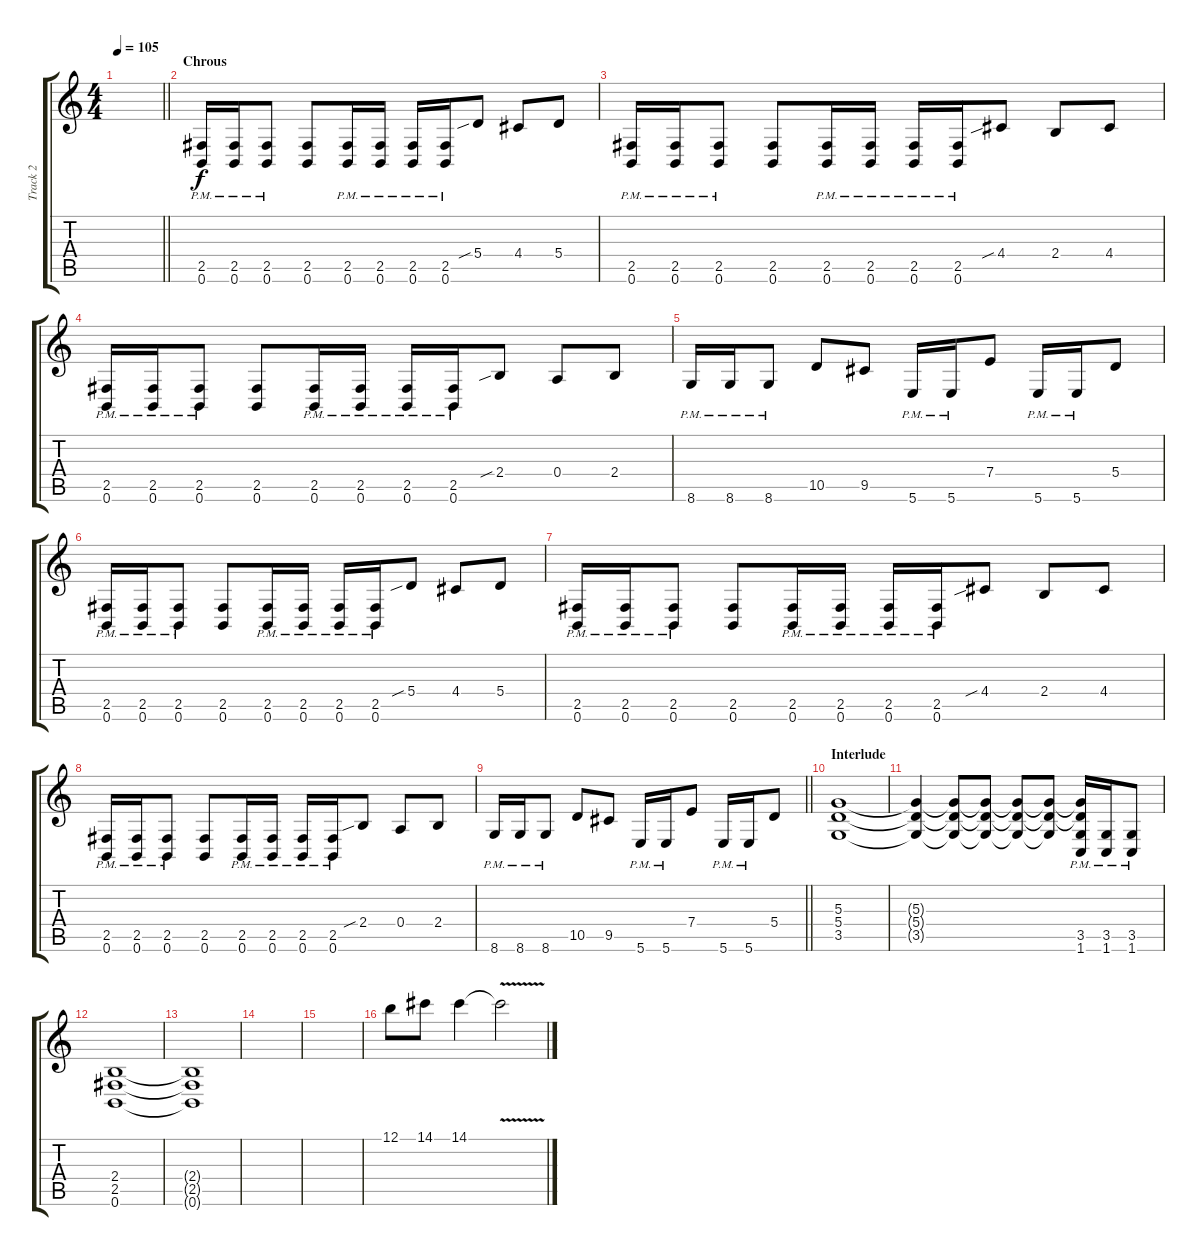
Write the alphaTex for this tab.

\track ("Track 2" "Track 2") {instrument distortionguitar}
\staff {score tabs}
\tuning (B3 Gb3 D3 A2 E2 B1) {hide}
\ts (4 4)
\tempo 105
\clef g2
\barLineRight lightlight
\ks c
|
\section ("" "Chrous")
(2.5{pm} 0.6{pm}).16 (2.5{pm} 0.6{pm}).16 (2.5{pm} 0.6{pm}).8 (2.5 0.6).8 (2.5{pm} 0.6{pm}).16 (2.5{pm} 0.6{pm}).16 (2.5{pm} 0.6{pm}).16 (2.5{pm} 0.6{pm}).16 5.4{sib}.8 4.4.8 5.4.8 |
(2.5{pm} 0.6{pm}).16 (2.5{pm} 0.6{pm}).16 (2.5{pm} 0.6{pm}).8 (2.5 0.6).8 (2.5{pm} 0.6{pm}).16 (2.5{pm} 0.6{pm}).16 (2.5{pm} 0.6{pm}).16 (2.5{pm} 0.6{pm}).16 4.4{sib}.8 2.4.8 4.4.8 |
(2.5{pm} 0.6{pm}).16 (2.5{pm} 0.6{pm}).16 (2.5{pm} 0.6{pm}).8 (2.5 0.6).8 (2.5{pm} 0.6{pm}).16 (2.5{pm} 0.6{pm}).16 (2.5{pm} 0.6{pm}).16 (2.5{pm} 0.6{pm}).16 2.4{sib}.8 0.4.8 2.4.8 |
8.6{pm}.16 8.6{pm}.16 8.6{pm}.8 10.5.8 9.5.8 5.6{pm}.16 5.6{pm}.16 7.4.8 5.6{pm}.16 5.6{pm}.16 5.4.8 |
(2.5{pm} 0.6{pm}).16 (2.5{pm} 0.6{pm}).16 (2.5{pm} 0.6{pm}).8 (2.5 0.6).8 (2.5{pm} 0.6{pm}).16 (2.5{pm} 0.6{pm}).16 (2.5{pm} 0.6{pm}).16 (2.5{pm} 0.6{pm}).16 5.4{sib}.8 4.4.8 5.4.8 |
(2.5{pm} 0.6{pm}).16 (2.5{pm} 0.6{pm}).16 (2.5{pm} 0.6{pm}).8 (2.5 0.6).8 (2.5{pm} 0.6{pm}).16 (2.5{pm} 0.6{pm}).16 (2.5{pm} 0.6{pm}).16 (2.5{pm} 0.6{pm}).16 4.4{sib}.8 2.4.8 4.4.8 |
(2.5{pm} 0.6{pm}).16 (2.5{pm} 0.6{pm}).16 (2.5{pm} 0.6{pm}).8 (2.5 0.6).8 (2.5{pm} 0.6{pm}).16 (2.5{pm} 0.6{pm}).16 (2.5{pm} 0.6{pm}).16 (2.5{pm} 0.6{pm}).16 2.4{sib}.8 0.4.8 2.4.8 |
\barLineRight lightlight
8.6{pm}.16 8.6{pm}.16 8.6{pm}.8 10.5.8 9.5.8 5.6{pm}.16 5.6{pm}.16 7.4.8 5.6{pm}.16 5.6{pm}.16 5.4.8 |
\section ("" "Interlude")
(5.3 5.4 3.5).1 |
(5.3{t} 5.4{t} 3.5{t}).4 (5.3{t} 5.4{t} 3.5{t}).8 (5.3{t} 5.4{t} 3.5{t}).8 (5.3{t} 5.4{t} 3.5{t}).8 (5.3{t} 5.4{t} 3.5{t}).8 (5.3{t} 5.4{t} 3.5{pm} 1.6{pm}).16 (3.5{pm} 1.6{pm}).16 (3.5{pm} 1.6{pm}).8 |
(2.4 2.5 0.6).1 |
(2.4{t} 2.5{t} 0.6{t}).1 |
|
|
12.1.8 14.1.8 14.1.4 14.1{v t}.2
